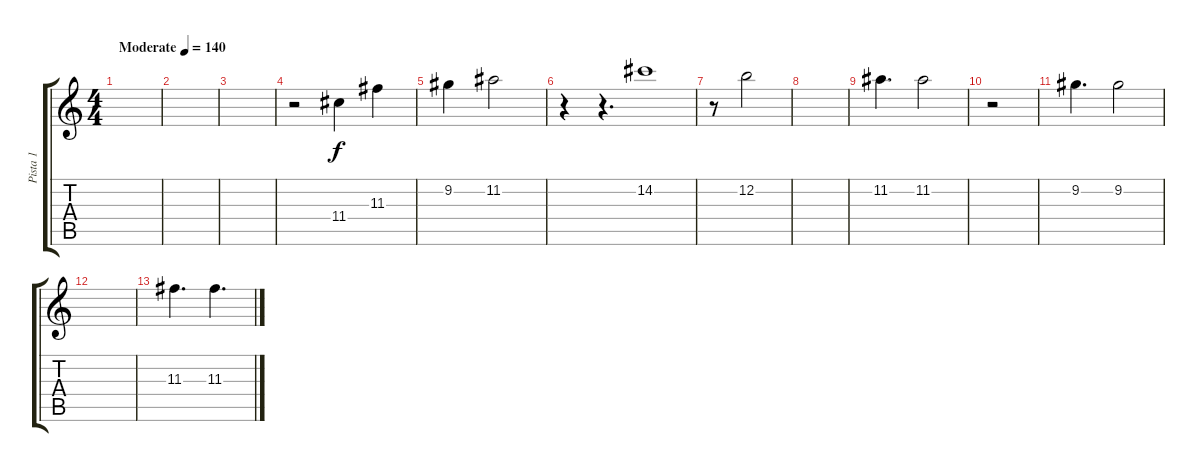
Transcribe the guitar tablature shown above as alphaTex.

\track ("Pista 1" "Pista 1") {instrument electricguitarjazz}
\staff {score tabs}
\tuning (E4 B3 G3 D3 A2 E2) {hide}
\ts (4 4)
\tempo (140 "Moderate")
\clef g2
\ks c
|
|
|
r.2 11.4.4 11.3.4 |
9.2.4 11.2.2 |
r.4 r.4{d} 14.2.1 |
r.8 12.2.2 |
|
11.2.4{d} 11.2.2 |
r.2 |
9.2.4{d} 9.2.2 |
|
11.3.4{d} 11.3.4{d}
